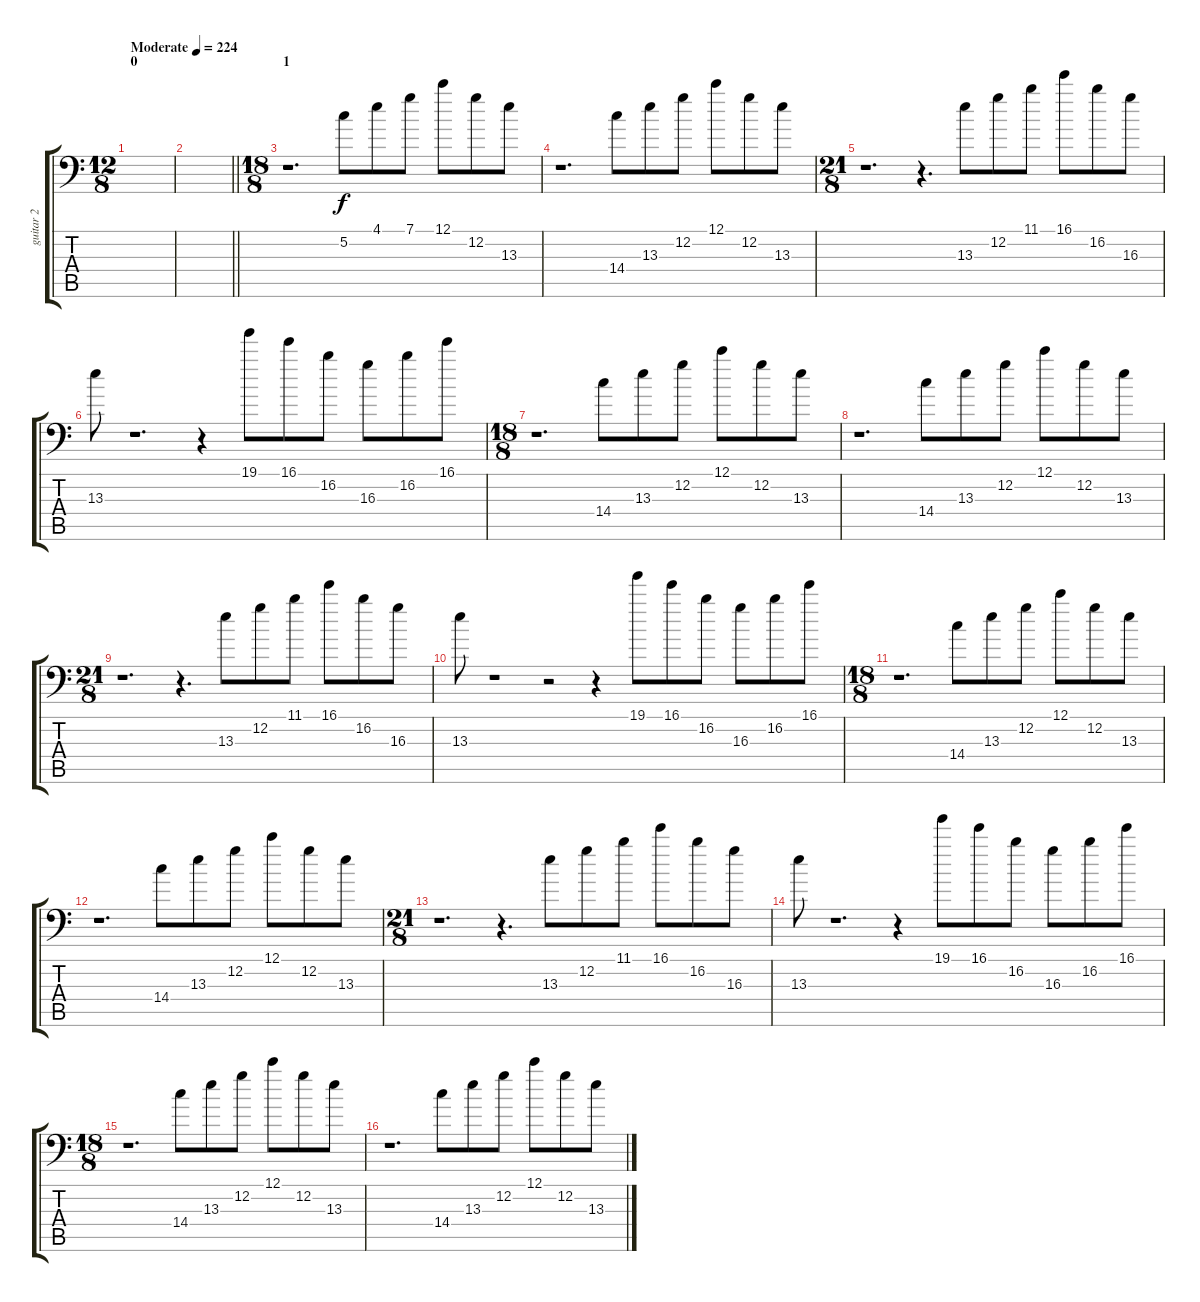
\track ("guitar 2" "guitar 2") {instrument overdrivenguitar}
\staff {score tabs}
\tuning (C4 G3 Eb3 Bb2 F2 Bb1) {hide}
\ts (12 8)
\section ("" "0")
\tempo (224 "Moderate")
\clef f4
\ks c
|
\barLineRight lightlight
|
\ts (18 8)
\section ("" "1")
r.1{d} 5.2.8 4.1.8 7.1.8 12.1.8 12.2.8 13.3.8 |
r.1{d} 14.4.8 13.3.8 12.2.8 12.1.8 12.2.8 13.3.8 |
\ts (21 8)
r.1{d} r.4{d} 13.3.8 12.2.8 11.1.8 16.1.8 16.2.8 16.3.8 |
13.3.8 r.1{d} r.4 19.1.8 16.1.8 16.2.8 16.3.8 16.2.8 16.1.8 |
\ts (18 8)
r.1{d} 14.4.8 13.3.8 12.2.8 12.1.8 12.2.8 13.3.8 |
r.1{d} 14.4.8 13.3.8 12.2.8 12.1.8 12.2.8 13.3.8 |
\ts (21 8)
r.1{d} r.4{d} 13.3.8 12.2.8 11.1.8 16.1.8 16.2.8 16.3.8 |
13.3.8 r.1 r.2 r.4 19.1.8 16.1.8 16.2.8 16.3.8 16.2.8 16.1.8 |
\ts (18 8)
r.1{d} 14.4.8 13.3.8 12.2.8 12.1.8 12.2.8 13.3.8 |
r.1{d} 14.4.8 13.3.8 12.2.8 12.1.8 12.2.8 13.3.8 |
\ts (21 8)
r.1{d} r.4{d} 13.3.8 12.2.8 11.1.8 16.1.8 16.2.8 16.3.8 |
13.3.8 r.1{d} r.4 19.1.8 16.1.8 16.2.8 16.3.8 16.2.8 16.1.8 |
\ts (18 8)
r.1{d} 14.4.8 13.3.8 12.2.8 12.1.8 12.2.8 13.3.8 |
r.1{d} 14.4.8 13.3.8 12.2.8 12.1.8 12.2.8 13.3.8
